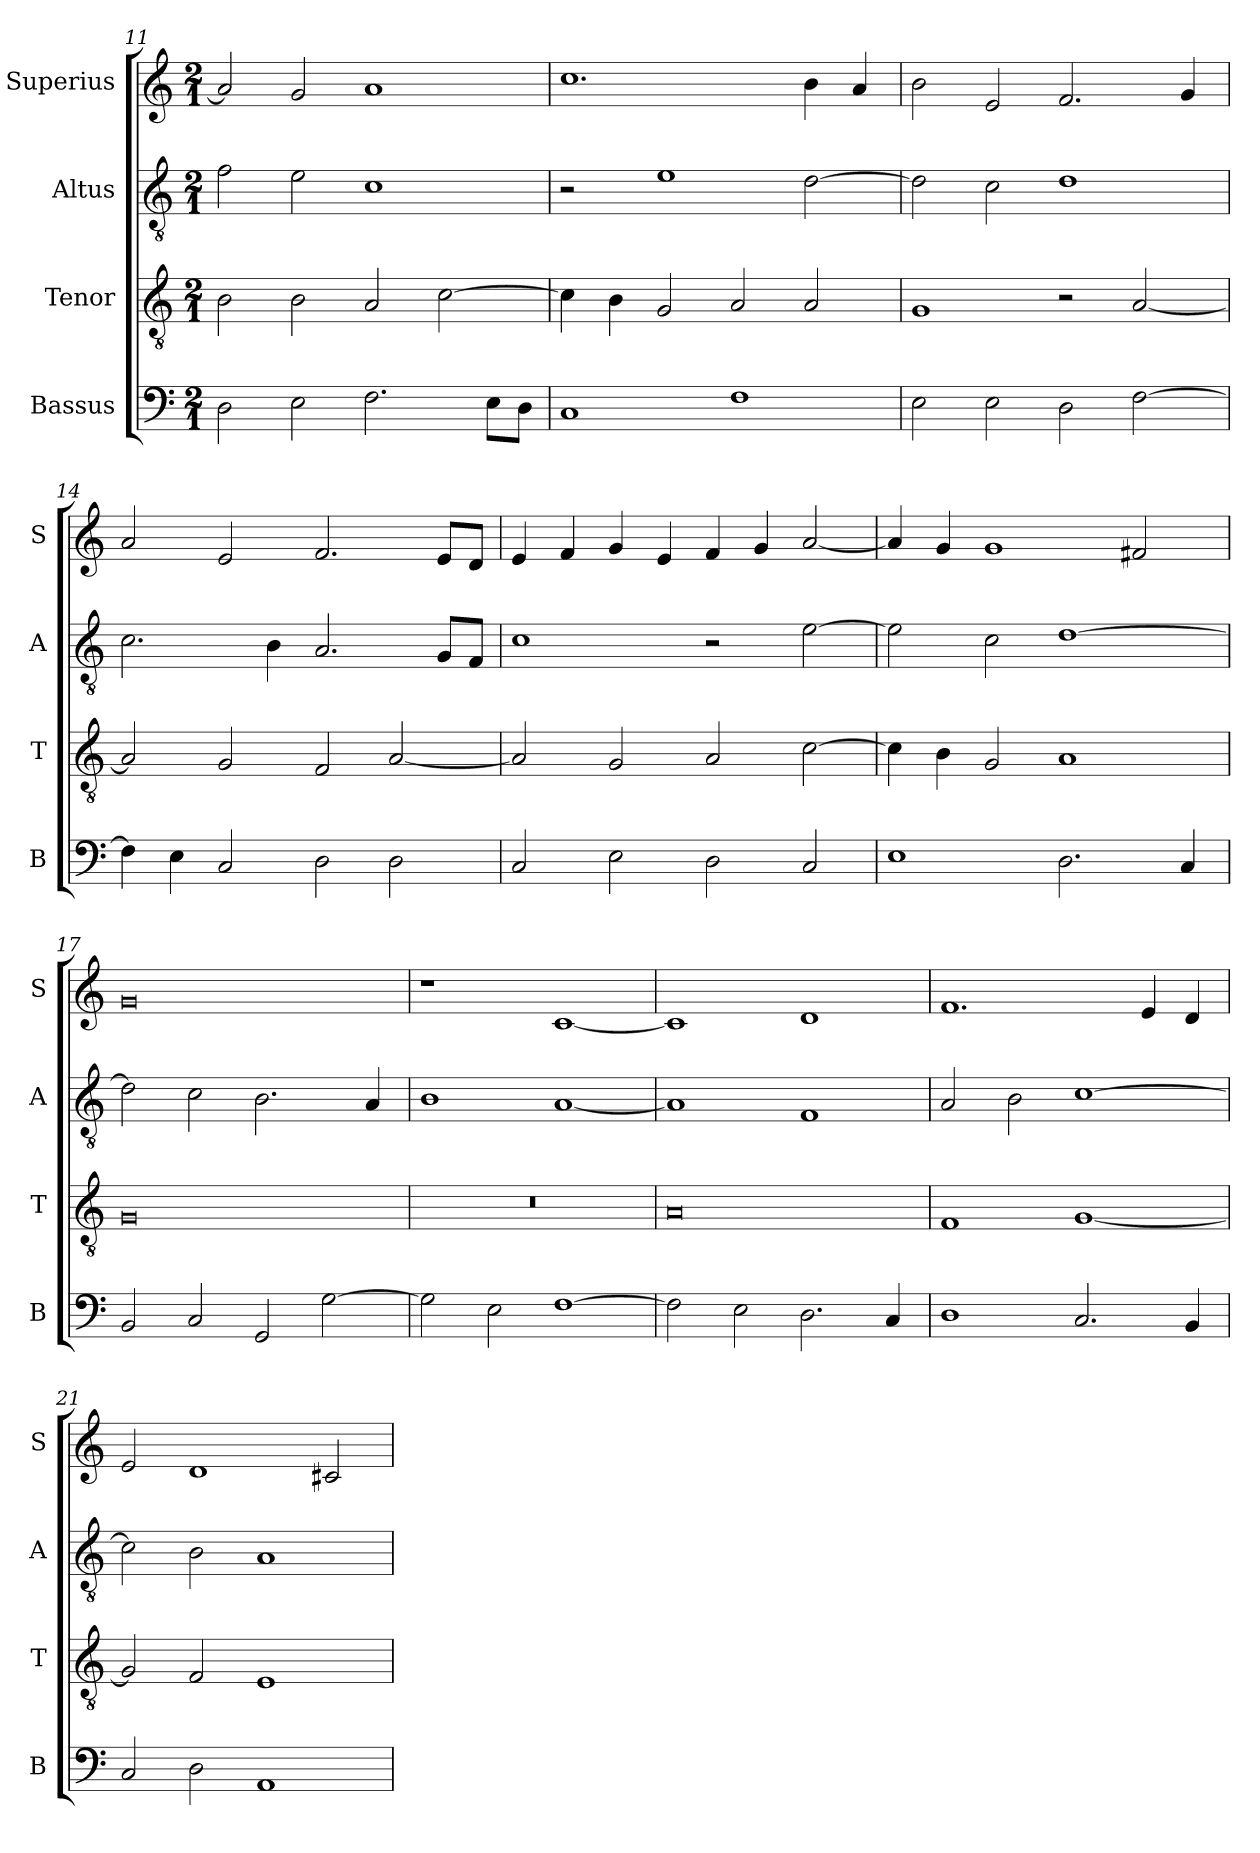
**kern	**kern	**kern	**kern
*part4	*part3	*part2	*part1
*staff4	*staff3	*staff2	*staff1
*I"Bassus	*I"Tenor	*I"Altus	*I"Superius
*I'B	*I'T	*I'A	*I'S
*clefF4	*clefGv2	*clefGv2	*clefG2
*k[]	*k[]	*k[]	*k[]
*C:	*C:	*C:	*C:
*M2/1	*M2/1	*M2/1	*M2/1
=11	=11	=11	=11
2D	2B	2f	2a]
2E	2B	2e	2g
2.F	2A	1c	1a
.	[2c	.	.
8EL	.	.	.
8DJ	.	.	.
=12	=12	=12	=12
1C	4c]	2r	1.cc
.	4B	.	.
.	2G	1e	.
1F	2A	.	.
.	2A	[2d	4b
.	.	.	4a
=13	=13	=13	=13
2E	1G	2d]	2b
2E	.	2c	2e
2D	2r	1d	2.f
[2F	[2A	.	.
.	.	.	4g
=14	=14	=14	=14
4F]	2A]	2.c	2a
4E	.	.	.
2C	2G	.	2e
.	.	4B	.
2D	2F	2.A	2.f
2D	[2A	.	.
.	.	8GL	8eL
.	.	8FJ	8dJ
=15	=15	=15	=15
2C	2A]	1c	4e
.	.	.	4f
2E	2G	.	4g
.	.	.	4e
2D	2A	2r	4f
.	.	.	4g
2C	[2c	[2e	[2a
=16	=16	=16	=16
1E	4c]	2e]	4a]
.	4B	.	4g
.	2G	2c	1g
2.D	1A	[1d	.
.	.	.	2f#X
4C	.	.	.
=17	=17	=17	=17
2BB	0G	2d]	0g
2C	.	2c	.
2GG	.	2.B	.
[2G	.	.	.
.	.	4A	.
=18	=18	=18	=18
2G]	0r	1B	1r
2E	.	.	.
[1F	.	[1A	[1c
=19	=19	=19	=19
2F]	0A	1A]	1c]
2E	.	.	.
2.D	.	1F	1d
4C	.	.	.
=20	=20	=20	=20
1D	1F	2A	1.f
.	.	2B	.
2.C	[1G	[1c	.
.	.	.	4e
4BB	.	.	4d
=21	=21	=21	=21
2C	2G]	2c]	2e
2D	2F	2B	1d
1AA	1E	1A	.
.	.	.	2c#X
=	=	=	=
*-	*-	*-	*-
